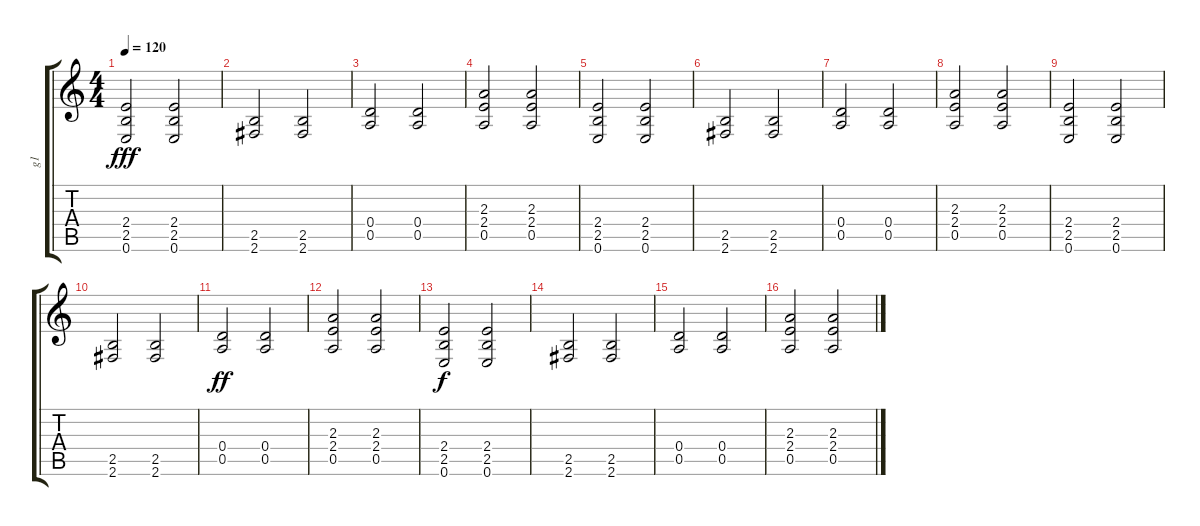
\track ("g1" "g1") {instrument distortionguitar}
\staff {score tabs}
\tuning (E4 B3 G3 D3 A2 E2) {hide}
\ts (4 4)
\tempo 120
\clef g2
\ks c
(2.4 2.5 0.6).2{dy fff} (2.4 2.5 0.6).2 |
(2.5 2.6).2 (2.5 2.6).2 |
(0.4 0.5).2 (0.4 0.5).2 |
(2.3 2.4 0.5).2 (2.3 2.4 0.5).2 |
(2.4 2.5 0.6).2 (2.4 2.5 0.6).2 |
(2.5 2.6).2 (2.5 2.6).2 |
(0.4 0.5).2 (0.4 0.5).2 |
(2.3 2.4 0.5).2 (2.3 2.4 0.5).2 |
(2.4 2.5 0.6).2 (2.4 2.5 0.6).2 |
(2.5 2.6).2 (2.5 2.6).2 |
(0.4 0.5).2{dy ff} (0.4 0.5).2 |
(2.3 2.4 0.5).2 (2.3 2.4 0.5).2 |
(2.4 2.5 0.6).2{dy f} (2.4 2.5 0.6).2 |
(2.5 2.6).2 (2.5 2.6).2 |
(0.4 0.5).2 (0.4 0.5).2 |
(2.3 2.4 0.5).2 (2.3 2.4 0.5).2
